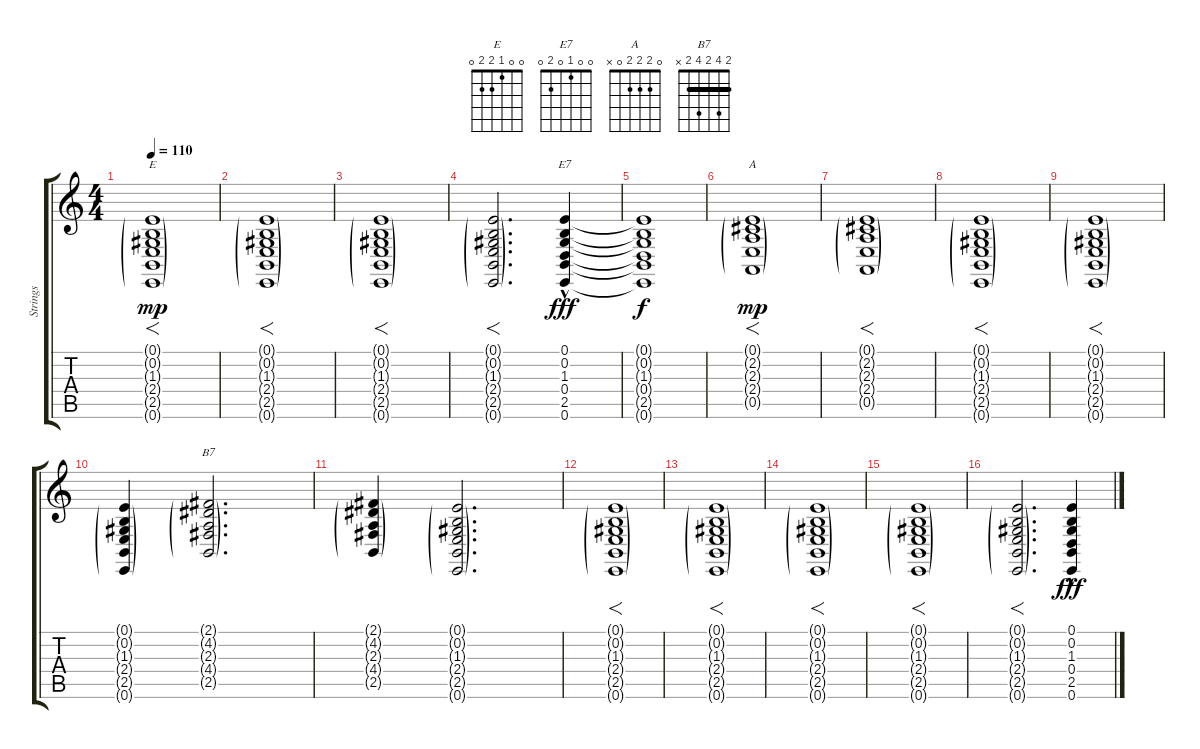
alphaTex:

\track ("Strings" "Strings") {instrument stringensemble1}
\staff {score tabs}
\tuning (E4 B3 G3 D3 A2 E2) {hide}
\chord ("E" 0 0 1 2 2 0)
\chord ("E7" 0 0 1 0 2 0)
\chord ("A" 0 2 2 2 0 x)
\chord ("B7" 2 4 2 4 2 x) {barre 2}
\ts (4 4)
\tempo 110
\clef g2
\ks c
(0.1{g} 0.2{g} 1.3{g} 2.4{g} 2.5{g} 0.6{g}).1{f ch "E" dy mp} |
(0.1{g} 0.2{g} 1.3{g} 2.4{g} 2.5{g} 0.6{g}).1{f} |
(0.1{g} 0.2{g} 1.3{g} 2.4{g} 2.5{g} 0.6{g}).1{f} |
(0.1{g} 0.2{g} 1.3{g} 2.4{g} 2.5{g} 0.6{g}).2{f d} (0.1{hac} 0.2{hac} 1.3{hac} 0.4{hac} 2.5{hac} 0.6{hac}).4{ch "E7" dy fff} |
(0.1{t} 0.2{t} 1.3{t} 0.4{t} 2.5{t} 0.6{t}).1{dy f} |
(0.1{g} 2.2{g} 2.3{g} 2.4{g} 0.5{g}).1{f ch "A" dy mp} |
(0.1{g} 2.2{g} 2.3{g} 2.4{g} 0.5{g}).1{f} |
(0.1{g} 0.2{g} 1.3{g} 2.4{g} 2.5{g} 0.6{g}).1{f} |
(0.1{g} 0.2{g} 1.3{g} 2.4{g} 2.5{g} 0.6{g}).1{f} |
(0.1{g} 0.2{g} 1.3{g} 2.4{g} 2.5{g} 0.6{g}).4 (2.1{g} 4.2{g} 2.3{g} 4.4{g} 2.5{g}).2{d ch "B7"} |
(2.1{g} 4.2{g} 2.3{g} 4.4{g} 2.5{g}).4 (0.1{g} 0.2{g} 1.3{g} 2.4{g} 2.5{g} 0.6{g}).2{d} |
(0.1{g} 0.2{g} 1.3{g} 2.4{g} 2.5{g} 0.6{g}).1{f} |
(0.1{g} 0.2{g} 1.3{g} 2.4{g} 2.5{g} 0.6{g}).1{f} |
(0.1{g} 0.2{g} 1.3{g} 2.4{g} 2.5{g} 0.6{g}).1{f} |
(0.1{g} 0.2{g} 1.3{g} 2.4{g} 2.5{g} 0.6{g}).1{f} |
(0.1{g} 0.2{g} 1.3{g} 2.4{g} 2.5{g} 0.6{g}).2{f d} (0.1{hac} 0.2{hac} 1.3{hac} 0.4{hac} 2.5{hac} 0.6{hac}).4{dy fff}
